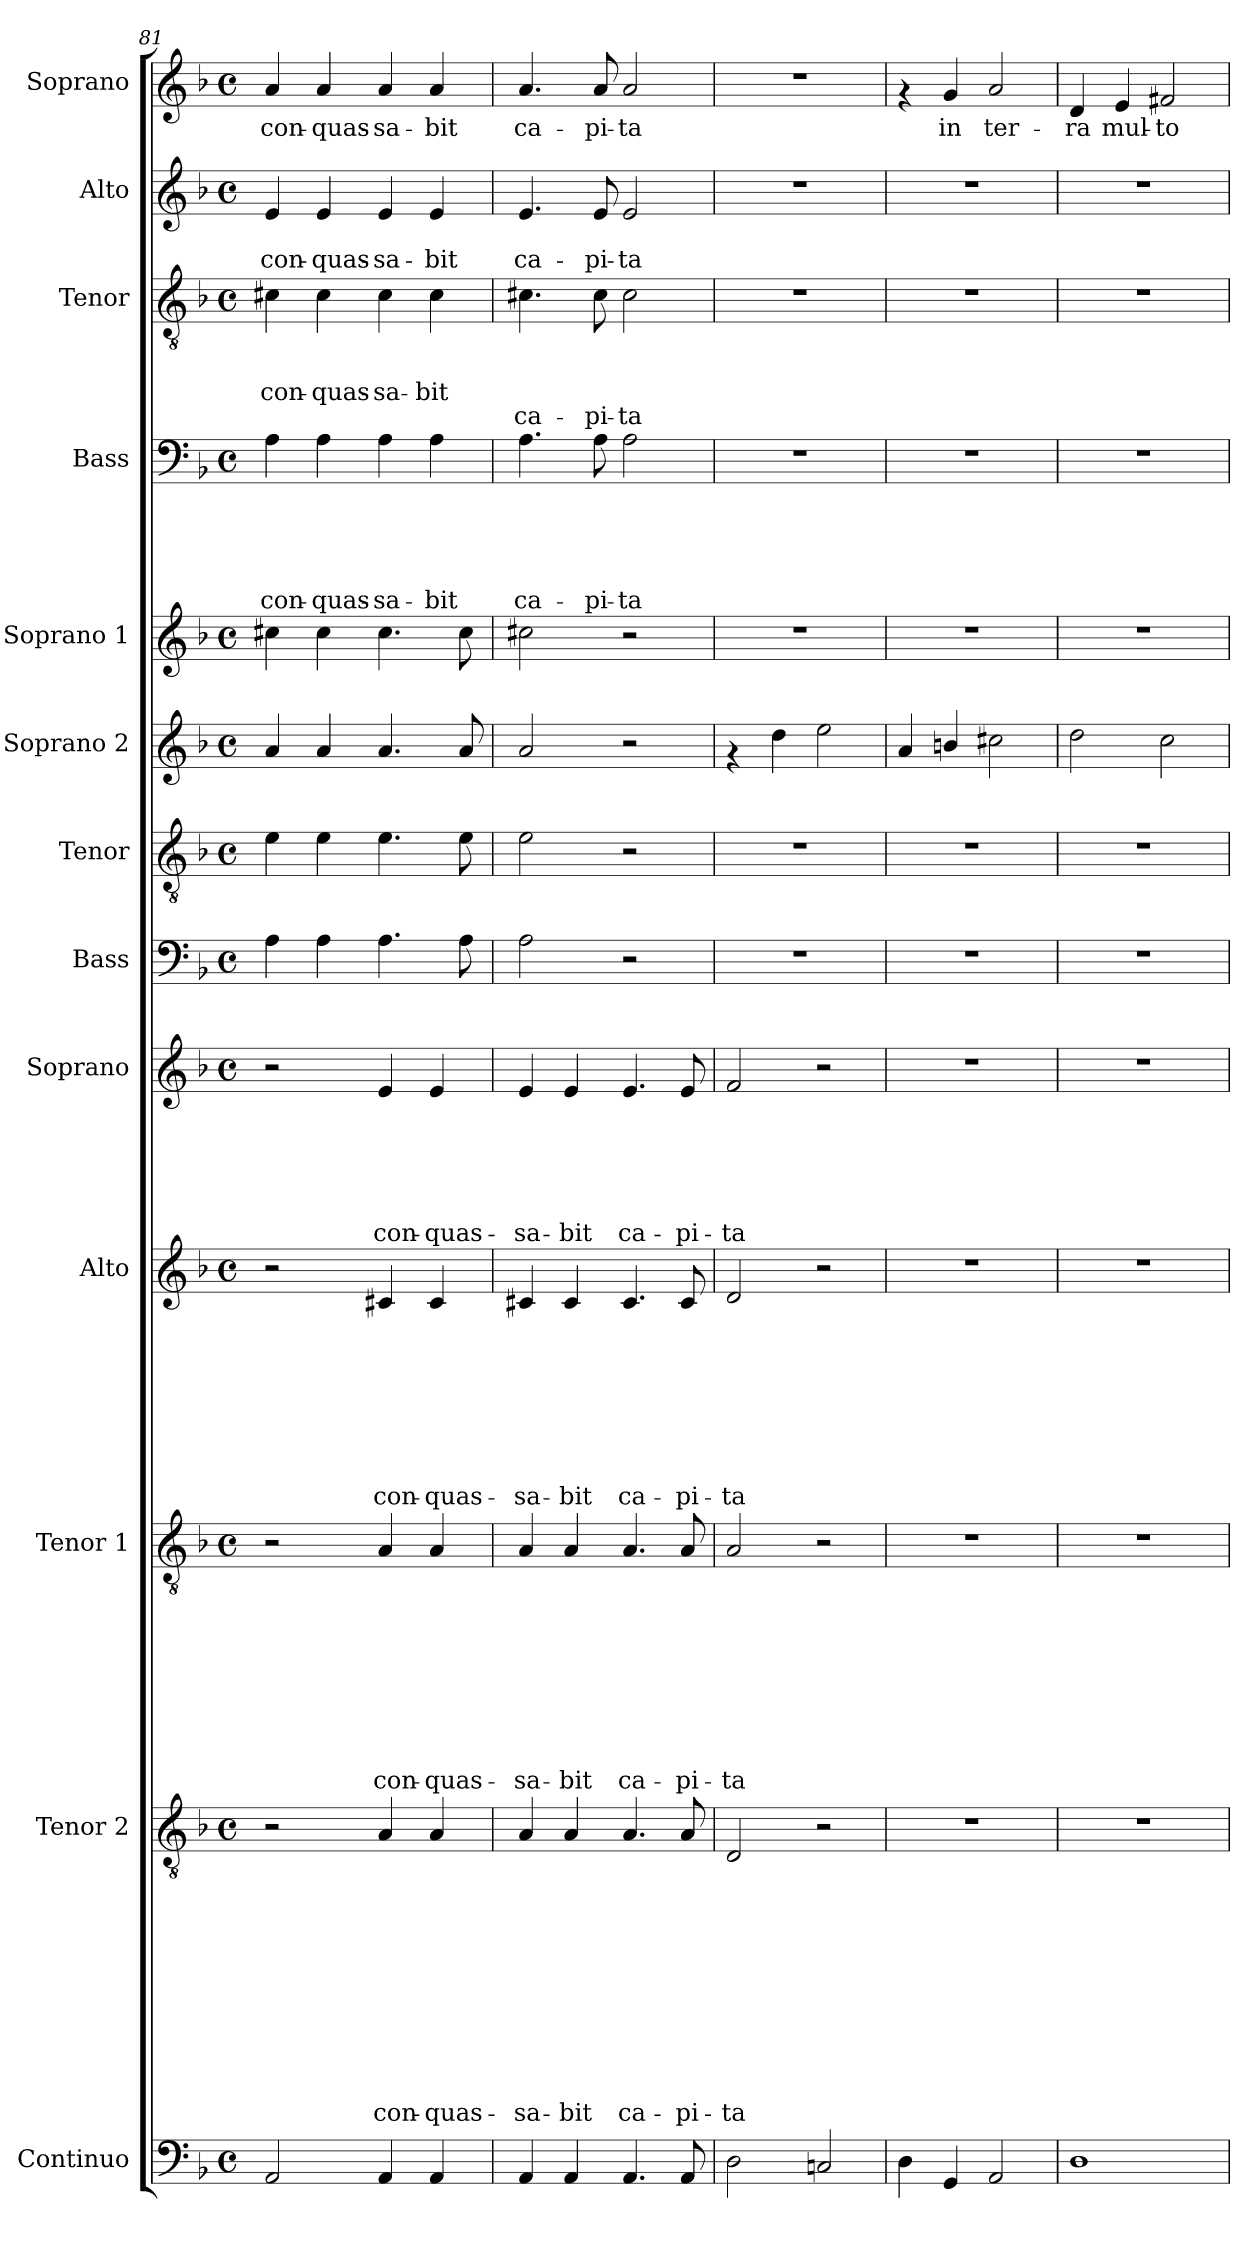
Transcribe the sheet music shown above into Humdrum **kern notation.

**kern	**kern	**text	**text	**text	**text	**text	**text	**text	**text	**text	**text	**text	**kern	**text	**text	**text	**text	**text	**text	**text	**text	**text	**kern	**text	**text	**text	**text	**text	**text	**text	**text	**kern	**text	**text	**text	**text	**text	**text	**kern	**kern	**kern	**kern	**kern	**text	**text	**text	**text	**text	**kern	**text	**text	**text	**text	**kern	**text	**text	**kern	**text
*part13	*part12	*part12	*part12	*part12	*part12	*part12	*part12	*part12	*part12	*part12	*part12	*part12	*part11	*part11	*part11	*part11	*part11	*part11	*part11	*part11	*part11	*part11	*part10	*part10	*part10	*part10	*part10	*part10	*part10	*part10	*part10	*part9	*part9	*part9	*part9	*part9	*part9	*part9	*part8	*part7	*part6	*part5	*part4	*part4	*part4	*part4	*part4	*part4	*part3	*part3	*part3	*part3	*part3	*part2	*part2	*part2	*part1	*part1
*staff13	*staff12	*staff12	*staff12	*staff12	*staff12	*staff12	*staff12	*staff12	*staff12	*staff12	*staff12	*staff12	*staff11	*staff11	*staff11	*staff11	*staff11	*staff11	*staff11	*staff11	*staff11	*staff11	*staff10	*staff10	*staff10	*staff10	*staff10	*staff10	*staff10	*staff10	*staff10	*staff9	*staff9	*staff9	*staff9	*staff9	*staff9	*staff9	*staff8	*staff7	*staff6	*staff5	*staff4	*staff4	*staff4	*staff4	*staff4	*staff4	*staff3	*staff3	*staff3	*staff3	*staff3	*staff2	*staff2	*staff2	*staff1	*staff1
*I"Continuo	*I"Tenor 2	*	*	*	*	*	*	*	*	*	*	*	*I"Tenor 1	*	*	*	*	*	*	*	*	*	*I"Alto	*	*	*	*	*	*	*	*	*I"Soprano	*	*	*	*	*	*	*I"Bass	*I"Tenor	*I"Soprano 2	*I"Soprano 1	*I"Bass	*	*	*	*	*	*I"Tenor	*	*	*	*	*I"Alto	*	*	*I"Soprano	*
*I'Cont.	*I'T2.	*	*	*	*	*	*	*	*	*	*	*	*I'T1 .	*	*	*	*	*	*	*	*	*	*I'A.	*	*	*	*	*	*	*	*	*I'S.	*	*	*	*	*	*	*I'B.	*I'T.	*I'S2.	*I'S1 .	*I'B.	*	*	*	*	*	*I'T.	*	*	*	*	*I'A.	*	*	*I'S.	*
!!LO:PB:g=z
*clefF4	*clefGv2	*	*	*	*	*	*	*	*	*	*	*	*clefGv2	*	*	*	*	*	*	*	*	*	*clefG2	*	*	*	*	*	*	*	*	*clefG2	*	*	*	*	*	*	*clefF4	*clefGv2	*clefG2	*clefG2	*clefF4	*	*	*	*	*	*clefGv2	*	*	*	*	*clefG2	*	*	*clefG2	*
*	*	*	*	*	*	*	*	*	*	*	*	*	*	*	*	*	*	*	*	*	*	*	*	*	*	*	*	*	*	*	*	*	*	*	*	*	*	*	*ITrd7c12	*	*	*	*	*	*	*	*	*	*	*	*	*	*	*	*	*	*	*
*k[b-]	*k[b-]	*	*	*	*	*	*	*	*	*	*	*	*k[b-]	*	*	*	*	*	*	*	*	*	*k[b-]	*	*	*	*	*	*	*	*	*k[b-]	*	*	*	*	*	*	*k[b-]	*k[b-]	*k[b-]	*k[b-]	*k[b-]	*	*	*	*	*	*k[b-]	*	*	*	*	*k[b-]	*	*	*k[b-]	*
*F:	*F:	*	*	*	*	*	*	*	*	*	*	*	*F:	*	*	*	*	*	*	*	*	*	*F:	*	*	*	*	*	*	*	*	*F:	*	*	*	*	*	*	*F:	*F:	*F:	*F:	*F:	*	*	*	*	*	*F:	*	*	*	*	*F:	*	*	*F:	*
*M4/4	*M4/4	*	*	*	*	*	*	*	*	*	*	*	*M4/4	*	*	*	*	*	*	*	*	*	*M4/4	*	*	*	*	*	*	*	*	*M4/4	*	*	*	*	*	*	*M4/4	*M4/4	*M4/4	*M4/4	*M4/4	*	*	*	*	*	*M4/4	*	*	*	*	*M4/4	*	*	*M4/4	*
*met(c)	*met(c)	*	*	*	*	*	*	*	*	*	*	*	*met(c)	*	*	*	*	*	*	*	*	*	*met(c)	*	*	*	*	*	*	*	*	*met(c)	*	*	*	*	*	*	*met(c)	*met(c)	*met(c)	*met(c)	*met(c)	*	*	*	*	*	*met(c)	*	*	*	*	*met(c)	*	*	*met(c)	*
=81	=81	=81	=81	=81	=81	=81	=81	=81	=81	=81	=81	=81	=81	=81	=81	=81	=81	=81	=81	=81	=81	=81	=81	=81	=81	=81	=81	=81	=81	=81	=81	=81	=81	=81	=81	=81	=81	=81	=81	=81	=81	=81	=81	=81	=81	=81	=81	=81	=81	=81	=81	=81	=81	=81	=81	=81	=81	=81
!	!	!	!	!	!	!	!	!	!	!	!	!	!	!	!	!	!	!	!	!	!	!	!	!	!	!	!	!	!	!	!	!	!	!	!	!	!	!	!	!	!	!	!	!	!	!	!	!LO:LY:b	!	!	!	!LO:LY:b	!	!	!	!LO:LY:b	!	!LO:LY:b
2AA/	2r	.	.	.	.	.	.	.	.	.	.	.	2r	.	.	.	.	.	.	.	.	.	2r	.	.	.	.	.	.	.	.	2r	.	.	.	.	.	.	4AA\	4e\	4a/	4cc#X\	4A\	.	.	.	.	con-	4c#X\	.	.	con-	.	4e/	.	con-	4a/	con-
!	!	!	!	!	!	!	!	!	!	!	!	!	!	!	!	!	!	!	!	!	!	!	!	!	!	!	!	!	!	!	!	!	!	!	!	!	!	!	!	!	!	!	!	!	!	!	!	!LO:LY:b	!	!	!	!LO:LY:b	!	!	!	!LO:LY:b	!	!LO:LY:b
.	.	.	.	.	.	.	.	.	.	.	.	.	.	.	.	.	.	.	.	.	.	.	.	.	.	.	.	.	.	.	.	.	.	.	.	.	.	.	4AA\	4e\	4a/	4cc#\	4A\	.	.	.	.	-quas-	4c#\	.	.	-quas-	.	4e/	.	-quas-	4a/	-quas-
!	!	!	!	!	!	!	!	!	!	!	!	!LO:LY:b	!	!	!	!	!	!	!	!	!	!LO:LY:b	!	!	!	!	!	!	!	!	!LO:LY:b	!	!	!	!	!	!	!LO:LY:b	!	!	!	!	!	!	!	!	!	!LO:LY:b	!	!	!	!LO:LY:b	!	!	!	!LO:LY:b	!	!LO:LY:b
4AA/	4A/	.	.	.	.	.	.	.	.	.	.	con-	4A/	.	.	.	.	.	.	.	.	con-	4c#X/	.	.	.	.	.	.	.	con-	4e/	.	.	.	.	.	con-	4.AA\	4.e\	4.a/	4.cc#\	4A\	.	.	.	.	-sa-	4c#\	.	.	-sa-	.	4e/	.	-sa-	4a/	-sa-
!	!	!	!	!	!	!	!	!	!	!	!	!LO:LY:b	!	!	!	!	!	!	!	!	!	!LO:LY:b	!	!	!	!	!	!	!	!	!LO:LY:b	!	!	!	!	!	!	!LO:LY:b	!	!	!	!	!	!	!	!	!	!LO:LY:b	!	!	!	!LO:LY:b	!	!	!	!LO:LY:b	!	!LO:LY:b
4AA/	4A/	.	.	.	.	.	.	.	.	.	.	-quas-	4A/	.	.	.	.	.	.	.	.	-quas-	4c#/	.	.	.	.	.	.	.	-quas-	4e/	.	.	.	.	.	-quas-	.	.	.	.	4A\	.	.	.	.	-bit	4c#\	.	.	-bit	.	4e/	.	-bit	4a/	-bit
.	.	.	.	.	.	.	.	.	.	.	.	.	.	.	.	.	.	.	.	.	.	.	.	.	.	.	.	.	.	.	.	.	.	.	.	.	.	.	8AA\	8e\	8a/	8cc#\	.	.	.	.	.	.	.	.	.	.	.	.	.	.	.	.
=82	=82	=82	=82	=82	=82	=82	=82	=82	=82	=82	=82	=82	=82	=82	=82	=82	=82	=82	=82	=82	=82	=82	=82	=82	=82	=82	=82	=82	=82	=82	=82	=82	=82	=82	=82	=82	=82	=82	=82	=82	=82	=82	=82	=82	=82	=82	=82	=82	=82	=82	=82	=82	=82	=82	=82	=82	=82	=82
!	!	!	!	!	!	!	!	!	!	!	!	!LO:LY:b	!	!	!	!	!	!	!	!	!	!LO:LY:b	!	!	!	!	!	!	!	!	!LO:LY:b	!	!	!	!	!	!	!LO:LY:b	!	!	!	!	!	!	!	!	!	!LO:LY:b	!	!	!	!	!LO:LY:b	!	!	!LO:LY:b	!	!LO:LY:b
4AA/	4A/	.	.	.	.	.	.	.	.	.	.	-sa-	4A/	.	.	.	.	.	.	.	.	-sa-	4c#X/	.	.	.	.	.	.	.	-sa-	4e/	.	.	.	.	.	-sa-	2AA\	2e\	2a/	2cc#X\	4.A\	.	.	.	.	ca-	4.c#X\	.	.	.	-ca-	4.e/	.	ca-	4.a/	ca-
!	!	!	!	!	!	!	!	!	!	!	!	!LO:LY:b	!	!	!	!	!	!	!	!	!	!LO:LY:b	!	!	!	!	!	!	!	!	!LO:LY:b	!	!	!	!	!	!	!LO:LY:b	!	!	!	!	!	!	!	!	!	!	!	!	!	!	!	!	!	!	!	!
4AA/	4A/	.	.	.	.	.	.	.	.	.	.	-bit	4A/	.	.	.	.	.	.	.	.	-bit	4c#/	.	.	.	.	.	.	.	-bit	4e/	.	.	.	.	.	-bit	.	.	.	.	.	.	.	.	.	.	.	.	.	.	.	.	.	.	.	.
!	!	!	!	!	!	!	!	!	!	!	!	!	!	!	!	!	!	!	!	!	!	!	!	!	!	!	!	!	!	!	!	!	!	!	!	!	!	!	!	!	!	!	!	!	!	!	!	!LO:LY:b	!	!	!	!	!LO:LY:b	!	!	!LO:LY:b	!	!LO:LY:b
.	.	.	.	.	.	.	.	.	.	.	.	.	.	.	.	.	.	.	.	.	.	.	.	.	.	.	.	.	.	.	.	.	.	.	.	.	.	.	.	.	.	.	8A\	.	.	.	.	-pi-	8c#\	.	.	.	-pi-	8e/	.	-pi-	8a/	-pi-
!	!	!	!	!	!	!	!	!	!	!	!	!LO:LY:b	!	!	!	!	!	!	!	!	!	!LO:LY:b	!	!	!	!	!	!	!	!	!LO:LY:b	!	!	!	!	!	!	!LO:LY:b	!	!	!	!	!	!	!	!	!	!LO:LY:b	!	!	!	!	!LO:LY:b	!	!	!LO:LY:b	!	!LO:LY:b
4.AA/	4.A/	.	.	.	.	.	.	.	.	.	.	ca-	4.A/	.	.	.	.	.	.	.	.	ca-	4.c#/	.	.	.	.	.	.	.	ca-	4.e/	.	.	.	.	.	ca-	2r	2r	2r	2r	2A\	.	.	.	.	-ta	2c#\	.	.	.	-ta	2e/	.	-ta	2a/	-ta
!	!	!	!	!	!	!	!	!	!	!	!	!LO:LY:b	!	!	!	!	!	!	!	!	!	!LO:LY:b	!	!	!	!	!	!	!	!	!LO:LY:b	!	!	!	!	!	!	!LO:LY:b	!	!	!	!	!	!	!	!	!	!	!	!	!	!	!	!	!	!	!	!
8AA/	8A/	.	.	.	.	.	.	.	.	.	.	-pi-	8A/	.	.	.	.	.	.	.	.	-pi-	8c#/	.	.	.	.	.	.	.	-pi-	8e/	.	.	.	.	.	-pi-	.	.	.	.	.	.	.	.	.	.	.	.	.	.	.	.	.	.	.	.
=83	=83	=83	=83	=83	=83	=83	=83	=83	=83	=83	=83	=83	=83	=83	=83	=83	=83	=83	=83	=83	=83	=83	=83	=83	=83	=83	=83	=83	=83	=83	=83	=83	=83	=83	=83	=83	=83	=83	=83	=83	=83	=83	=83	=83	=83	=83	=83	=83	=83	=83	=83	=83	=83	=83	=83	=83	=83	=83
!	!	!	!	!	!	!	!	!	!	!	!	!LO:LY:b	!	!	!	!	!	!	!	!	!	!LO:LY:b	!	!	!	!	!	!	!	!	!LO:LY:b	!	!	!	!	!	!	!LO:LY:b	!	!	!	!	!	!	!	!	!	!	!	!	!	!	!	!	!	!	!	!
2D\	2D/	.	.	.	.	.	.	.	.	.	.	-ta	2A/	.	.	.	.	.	.	.	.	-ta	2d/	.	.	.	.	.	.	.	-ta	2f/	.	.	.	.	.	-ta	1r	1r	4rf	1r	1r	.	.	.	.	.	1r	.	.	.	.	1r	.	.	1r	.
.	.	.	.	.	.	.	.	.	.	.	.	.	.	.	.	.	.	.	.	.	.	.	.	.	.	.	.	.	.	.	.	.	.	.	.	.	.	.	.	.	4dd\	.	.	.	.	.	.	.	.	.	.	.	.	.	.	.	.	.
2Cn/	2r	.	.	.	.	.	.	.	.	.	.	.	2r	.	.	.	.	.	.	.	.	.	2r	.	.	.	.	.	.	.	.	2r	.	.	.	.	.	.	.	.	2ee\	.	.	.	.	.	.	.	.	.	.	.	.	.	.	.	.	.
=84	=84	=84	=84	=84	=84	=84	=84	=84	=84	=84	=84	=84	=84	=84	=84	=84	=84	=84	=84	=84	=84	=84	=84	=84	=84	=84	=84	=84	=84	=84	=84	=84	=84	=84	=84	=84	=84	=84	=84	=84	=84	=84	=84	=84	=84	=84	=84	=84	=84	=84	=84	=84	=84	=84	=84	=84	=84	=84
4D\	1r	.	.	.	.	.	.	.	.	.	.	.	1r	.	.	.	.	.	.	.	.	.	1r	.	.	.	.	.	.	.	.	1r	.	.	.	.	.	.	1r	1r	4a/	1r	1r	.	.	.	.	.	1r	.	.	.	.	1r	.	.	4rf	.
!	!	!	!	!	!	!	!	!	!	!	!	!	!	!	!	!	!	!	!	!	!	!	!	!	!	!	!	!	!	!	!	!	!	!	!	!	!	!	!	!	!	!	!	!	!	!	!	!	!	!	!	!	!	!	!	!	!	!LO:LY:b
4GG/	.	.	.	.	.	.	.	.	.	.	.	.	.	.	.	.	.	.	.	.	.	.	.	.	.	.	.	.	.	.	.	.	.	.	.	.	.	.	.	.	4bn/	.	.	.	.	.	.	.	.	.	.	.	.	.	.	.	4g/	in
!	!	!	!	!	!	!	!	!	!	!	!	!	!	!	!	!	!	!	!	!	!	!	!	!	!	!	!	!	!	!	!	!	!	!	!	!	!	!	!	!	!	!	!	!	!	!	!	!	!	!	!	!	!	!	!	!	!	!LO:LY:b
2AA/	.	.	.	.	.	.	.	.	.	.	.	.	.	.	.	.	.	.	.	.	.	.	.	.	.	.	.	.	.	.	.	.	.	.	.	.	.	.	.	.	2cc#X\	.	.	.	.	.	.	.	.	.	.	.	.	.	.	.	2a/	ter-
=85	=85	=85	=85	=85	=85	=85	=85	=85	=85	=85	=85	=85	=85	=85	=85	=85	=85	=85	=85	=85	=85	=85	=85	=85	=85	=85	=85	=85	=85	=85	=85	=85	=85	=85	=85	=85	=85	=85	=85	=85	=85	=85	=85	=85	=85	=85	=85	=85	=85	=85	=85	=85	=85	=85	=85	=85	=85	=85
!	!	!	!	!	!	!	!	!	!	!	!	!	!	!	!	!	!	!	!	!	!	!	!	!	!	!	!	!	!	!	!	!	!	!	!	!	!	!	!	!	!	!	!	!	!	!	!	!	!	!	!	!	!	!	!	!	!	!LO:LY:b
1D	1r	.	.	.	.	.	.	.	.	.	.	.	1r	.	.	.	.	.	.	.	.	.	1r	.	.	.	.	.	.	.	.	1r	.	.	.	.	.	.	1r	1r	2dd\	1r	1r	.	.	.	.	.	1r	.	.	.	.	1r	.	.	4d/	-ra
!	!	!	!	!	!	!	!	!	!	!	!	!	!	!	!	!	!	!	!	!	!	!	!	!	!	!	!	!	!	!	!	!	!	!	!	!	!	!	!	!	!	!	!	!	!	!	!	!	!	!	!	!	!	!	!	!	!	!LO:LY:b
.	.	.	.	.	.	.	.	.	.	.	.	.	.	.	.	.	.	.	.	.	.	.	.	.	.	.	.	.	.	.	.	.	.	.	.	.	.	.	.	.	.	.	.	.	.	.	.	.	.	.	.	.	.	.	.	.	4e/	mul-
!	!	!	!	!	!	!	!	!	!	!	!	!	!	!	!	!	!	!	!	!	!	!	!	!	!	!	!	!	!	!	!	!	!	!	!	!	!	!	!	!	!	!	!	!	!	!	!	!	!	!	!	!	!	!	!	!	!	!LO:LY:b
.	.	.	.	.	.	.	.	.	.	.	.	.	.	.	.	.	.	.	.	.	.	.	.	.	.	.	.	.	.	.	.	.	.	.	.	.	.	.	.	.	2cc\	.	.	.	.	.	.	.	.	.	.	.	.	.	.	.	2f#X/	-to-
=	=	=	=	=	=	=	=	=	=	=	=	=	=	=	=	=	=	=	=	=	=	=	=	=	=	=	=	=	=	=	=	=	=	=	=	=	=	=	=	=	=	=	=	=	=	=	=	=	=	=	=	=	=	=	=	=	=	=
*-	*-	*-	*-	*-	*-	*-	*-	*-	*-	*-	*-	*-	*-	*-	*-	*-	*-	*-	*-	*-	*-	*-	*-	*-	*-	*-	*-	*-	*-	*-	*-	*-	*-	*-	*-	*-	*-	*-	*-	*-	*-	*-	*-	*-	*-	*-	*-	*-	*-	*-	*-	*-	*-	*-	*-	*-	*-	*-
